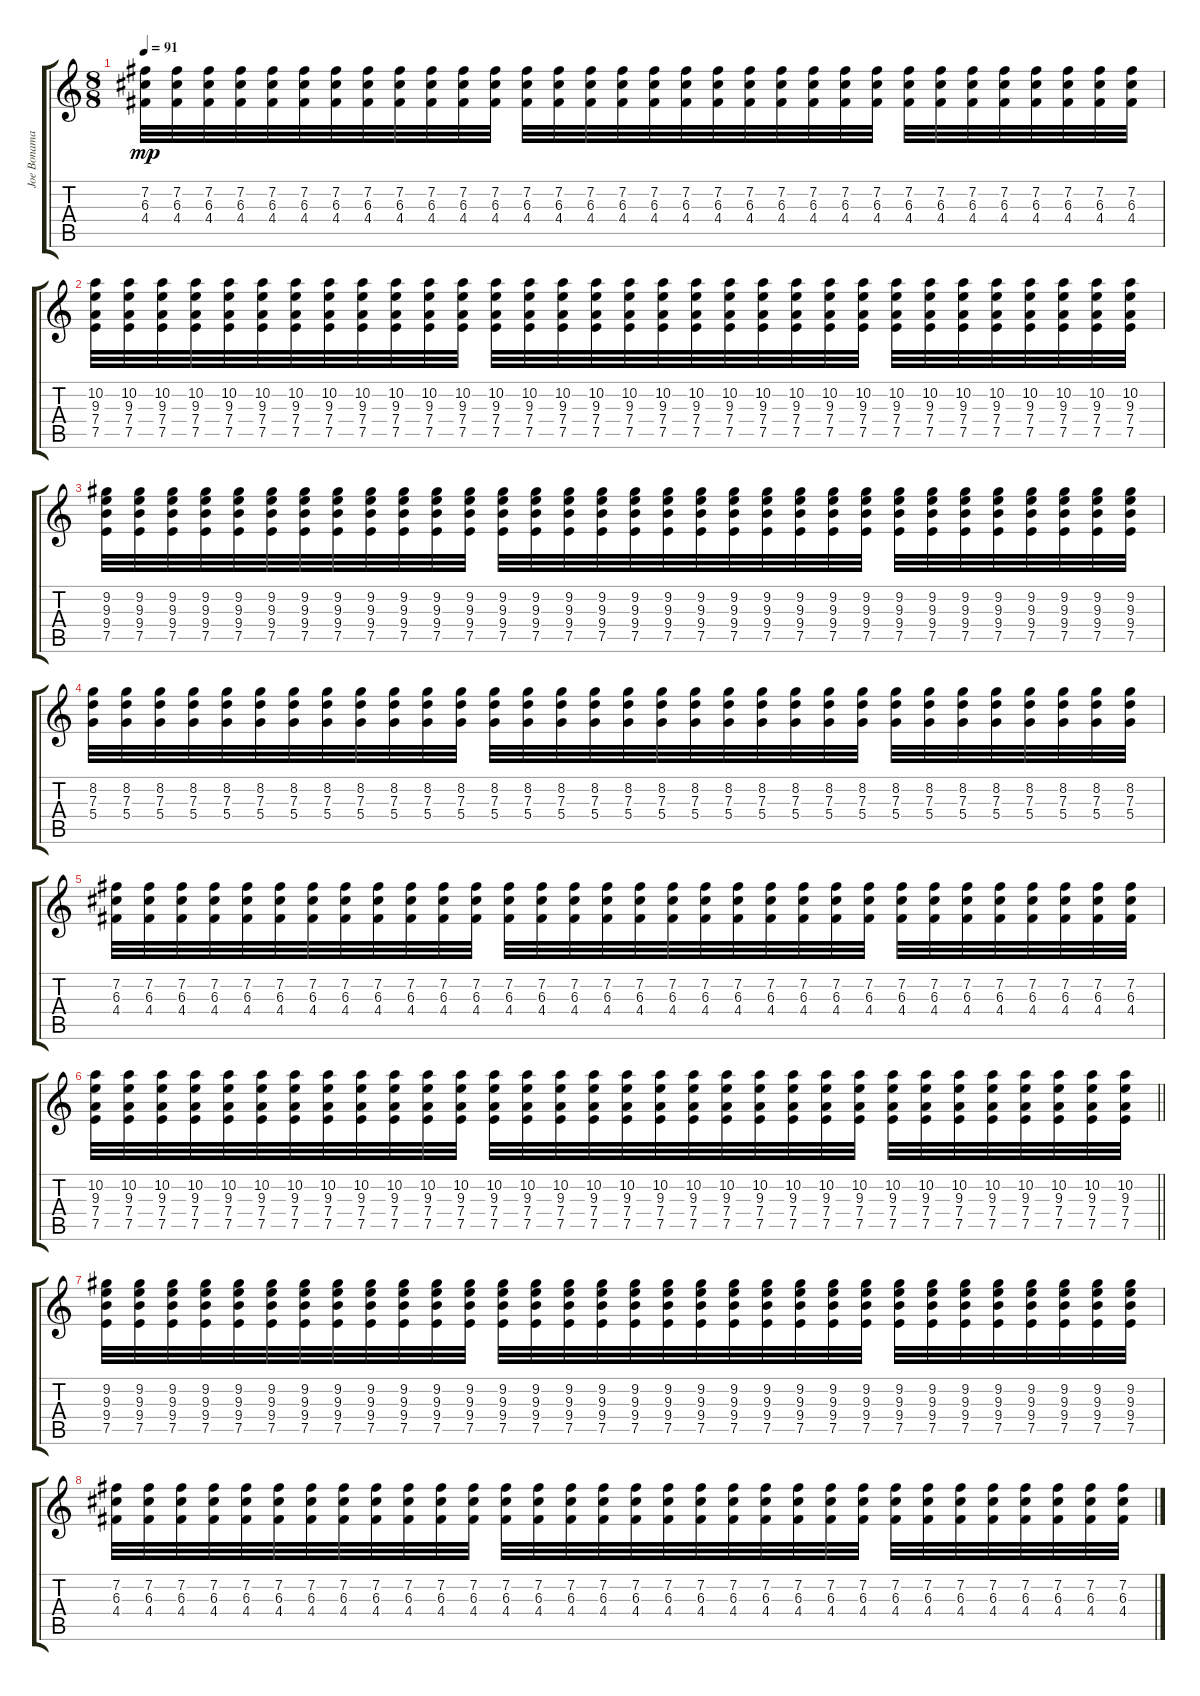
\track ("Joe Bonamassa Guitar" "Joe Bonama") {instrument overdrivenguitar}
\staff {score tabs}
\tuning (E4 B3 G3 D3 A2 E2) {hide}
\ts (8 8)
\tempo 91
\clef g2
\ks c
(7.2 6.3 4.4).32{dy mp} (7.2 6.3 4.4).32 (7.2 6.3 4.4).32 (7.2 6.3 4.4).32 (7.2 6.3 4.4).32 (7.2 6.3 4.4).32 (7.2 6.3 4.4).32 (7.2 6.3 4.4).32 (7.2 6.3 4.4).32 (7.2 6.3 4.4).32 (7.2 6.3 4.4).32 (7.2 6.3 4.4).32 (7.2 6.3 4.4).32 (7.2 6.3 4.4).32 (7.2 6.3 4.4).32 (7.2 6.3 4.4).32 (7.2 6.3 4.4).32 (7.2 6.3 4.4).32 (7.2 6.3 4.4).32 (7.2 6.3 4.4).32 (7.2 6.3 4.4).32 (7.2 6.3 4.4).32 (7.2 6.3 4.4).32 (7.2 6.3 4.4).32 (7.2 6.3 4.4).32 (7.2 6.3 4.4).32 (7.2 6.3 4.4).32 (7.2 6.3 4.4).32 (7.2 6.3 4.4).32 (7.2 6.3 4.4).32 (7.2 6.3 4.4).32 (7.2 6.3 4.4).32 |
(10.2 9.3 7.4 7.5).32 (10.2 9.3 7.4 7.5).32 (10.2 9.3 7.4 7.5).32 (10.2 9.3 7.4 7.5).32 (10.2 9.3 7.4 7.5).32 (10.2 9.3 7.4 7.5).32 (10.2 9.3 7.4 7.5).32 (10.2 9.3 7.4 7.5).32 (10.2 9.3 7.4 7.5).32 (10.2 9.3 7.4 7.5).32 (10.2 9.3 7.4 7.5).32 (10.2 9.3 7.4 7.5).32 (10.2 9.3 7.4 7.5).32 (10.2 9.3 7.4 7.5).32 (10.2 9.3 7.4 7.5).32 (10.2 9.3 7.4 7.5).32 (10.2 9.3 7.4 7.5).32 (10.2 9.3 7.4 7.5).32 (10.2 9.3 7.4 7.5).32 (10.2 9.3 7.4 7.5).32 (10.2 9.3 7.4 7.5).32 (10.2 9.3 7.4 7.5).32 (10.2 9.3 7.4 7.5).32 (10.2 9.3 7.4 7.5).32 (10.2 9.3 7.4 7.5).32 (10.2 9.3 7.4 7.5).32 (10.2 9.3 7.4 7.5).32 (10.2 9.3 7.4 7.5).32 (10.2 9.3 7.4 7.5).32 (10.2 9.3 7.4 7.5).32 (10.2 9.3 7.4 7.5).32 (10.2 9.3 7.4 7.5).32 |
(9.2 9.3 9.4 7.5).32 (9.2 9.3 9.4 7.5).32 (9.2 9.3 9.4 7.5).32 (9.2 9.3 9.4 7.5).32 (9.2 9.3 9.4 7.5).32 (9.2 9.3 9.4 7.5).32 (9.2 9.3 9.4 7.5).32 (9.2 9.3 9.4 7.5).32 (9.2 9.3 9.4 7.5).32 (9.2 9.3 9.4 7.5).32 (9.2 9.3 9.4 7.5).32 (9.2 9.3 9.4 7.5).32 (9.2 9.3 9.4 7.5).32 (9.2 9.3 9.4 7.5).32 (9.2 9.3 9.4 7.5).32 (9.2 9.3 9.4 7.5).32 (9.2 9.3 9.4 7.5).32 (9.2 9.3 9.4 7.5).32 (9.2 9.3 9.4 7.5).32 (9.2 9.3 9.4 7.5).32 (9.2 9.3 9.4 7.5).32 (9.2 9.3 9.4 7.5).32 (9.2 9.3 9.4 7.5).32 (9.2 9.3 9.4 7.5).32 (9.2 9.3 9.4 7.5).32 (9.2 9.3 9.4 7.5).32 (9.2 9.3 9.4 7.5).32 (9.2 9.3 9.4 7.5).32 (9.2 9.3 9.4 7.5).32 (9.2 9.3 9.4 7.5).32 (9.2 9.3 9.4 7.5).32 (9.2 9.3 9.4 7.5).32 |
(8.2 7.3 5.4).32 (8.2 7.3 5.4).32 (8.2 7.3 5.4).32 (8.2 7.3 5.4).32 (8.2 7.3 5.4).32 (8.2 7.3 5.4).32 (8.2 7.3 5.4).32 (8.2 7.3 5.4).32 (8.2 7.3 5.4).32 (8.2 7.3 5.4).32 (8.2 7.3 5.4).32 (8.2 7.3 5.4).32 (8.2 7.3 5.4).32 (8.2 7.3 5.4).32 (8.2 7.3 5.4).32 (8.2 7.3 5.4).32 (8.2 7.3 5.4).32 (8.2 7.3 5.4).32 (8.2 7.3 5.4).32 (8.2 7.3 5.4).32 (8.2 7.3 5.4).32 (8.2 7.3 5.4).32 (8.2 7.3 5.4).32 (8.2 7.3 5.4).32 (8.2 7.3 5.4).32 (8.2 7.3 5.4).32 (8.2 7.3 5.4).32 (8.2 7.3 5.4).32 (8.2 7.3 5.4).32 (8.2 7.3 5.4).32 (8.2 7.3 5.4).32 (8.2 7.3 5.4).32 |
(7.2 6.3 4.4).32 (7.2 6.3 4.4).32 (7.2 6.3 4.4).32 (7.2 6.3 4.4).32 (7.2 6.3 4.4).32 (7.2 6.3 4.4).32 (7.2 6.3 4.4).32 (7.2 6.3 4.4).32 (7.2 6.3 4.4).32 (7.2 6.3 4.4).32 (7.2 6.3 4.4).32 (7.2 6.3 4.4).32 (7.2 6.3 4.4).32 (7.2 6.3 4.4).32 (7.2 6.3 4.4).32 (7.2 6.3 4.4).32 (7.2 6.3 4.4).32 (7.2 6.3 4.4).32 (7.2 6.3 4.4).32 (7.2 6.3 4.4).32 (7.2 6.3 4.4).32 (7.2 6.3 4.4).32 (7.2 6.3 4.4).32 (7.2 6.3 4.4).32 (7.2 6.3 4.4).32 (7.2 6.3 4.4).32 (7.2 6.3 4.4).32 (7.2 6.3 4.4).32 (7.2 6.3 4.4).32 (7.2 6.3 4.4).32 (7.2 6.3 4.4).32 (7.2 6.3 4.4).32 |
\barLineRight lightlight
(10.2 9.3 7.4 7.5).32 (10.2 9.3 7.4 7.5).32 (10.2 9.3 7.4 7.5).32 (10.2 9.3 7.4 7.5).32 (10.2 9.3 7.4 7.5).32 (10.2 9.3 7.4 7.5).32 (10.2 9.3 7.4 7.5).32 (10.2 9.3 7.4 7.5).32 (10.2 9.3 7.4 7.5).32 (10.2 9.3 7.4 7.5).32 (10.2 9.3 7.4 7.5).32 (10.2 9.3 7.4 7.5).32 (10.2 9.3 7.4 7.5).32 (10.2 9.3 7.4 7.5).32 (10.2 9.3 7.4 7.5).32 (10.2 9.3 7.4 7.5).32 (10.2 9.3 7.4 7.5).32 (10.2 9.3 7.4 7.5).32 (10.2 9.3 7.4 7.5).32 (10.2 9.3 7.4 7.5).32 (10.2 9.3 7.4 7.5).32 (10.2 9.3 7.4 7.5).32 (10.2 9.3 7.4 7.5).32 (10.2 9.3 7.4 7.5).32 (10.2 9.3 7.4 7.5).32 (10.2 9.3 7.4 7.5).32 (10.2 9.3 7.4 7.5).32 (10.2 9.3 7.4 7.5).32 (10.2 9.3 7.4 7.5).32 (10.2 9.3 7.4 7.5).32 (10.2 9.3 7.4 7.5).32 (10.2 9.3 7.4 7.5).32 |
(9.2 9.3 9.4 7.5).32 (9.2 9.3 9.4 7.5).32 (9.2 9.3 9.4 7.5).32 (9.2 9.3 9.4 7.5).32 (9.2 9.3 9.4 7.5).32 (9.2 9.3 9.4 7.5).32 (9.2 9.3 9.4 7.5).32 (9.2 9.3 9.4 7.5).32 (9.2 9.3 9.4 7.5).32 (9.2 9.3 9.4 7.5).32 (9.2 9.3 9.4 7.5).32 (9.2 9.3 9.4 7.5).32 (9.2 9.3 9.4 7.5).32 (9.2 9.3 9.4 7.5).32 (9.2 9.3 9.4 7.5).32 (9.2 9.3 9.4 7.5).32 (9.2 9.3 9.4 7.5).32 (9.2 9.3 9.4 7.5).32 (9.2 9.3 9.4 7.5).32 (9.2 9.3 9.4 7.5).32 (9.2 9.3 9.4 7.5).32 (9.2 9.3 9.4 7.5).32 (9.2 9.3 9.4 7.5).32 (9.2 9.3 9.4 7.5).32 (9.2 9.3 9.4 7.5).32 (9.2 9.3 9.4 7.5).32 (9.2 9.3 9.4 7.5).32 (9.2 9.3 9.4 7.5).32 (9.2 9.3 9.4 7.5).32 (9.2 9.3 9.4 7.5).32 (9.2 9.3 9.4 7.5).32 (9.2 9.3 9.4 7.5).32 |
(7.2 6.3 4.4).32 (7.2 6.3 4.4).32 (7.2 6.3 4.4).32 (7.2 6.3 4.4).32 (7.2 6.3 4.4).32 (7.2 6.3 4.4).32 (7.2 6.3 4.4).32 (7.2 6.3 4.4).32 (7.2 6.3 4.4).32 (7.2 6.3 4.4).32 (7.2 6.3 4.4).32 (7.2 6.3 4.4).32 (7.2 6.3 4.4).32 (7.2 6.3 4.4).32 (7.2 6.3 4.4).32 (7.2 6.3 4.4).32 (7.2 6.3 4.4).32 (7.2 6.3 4.4).32 (7.2 6.3 4.4).32 (7.2 6.3 4.4).32 (7.2 6.3 4.4).32 (7.2 6.3 4.4).32 (7.2 6.3 4.4).32 (7.2 6.3 4.4).32 (7.2 6.3 4.4).32 (7.2 6.3 4.4).32 (7.2 6.3 4.4).32 (7.2 6.3 4.4).32 (7.2 6.3 4.4).32 (7.2 6.3 4.4).32 (7.2 6.3 4.4).32 (7.2 6.3 4.4).32
